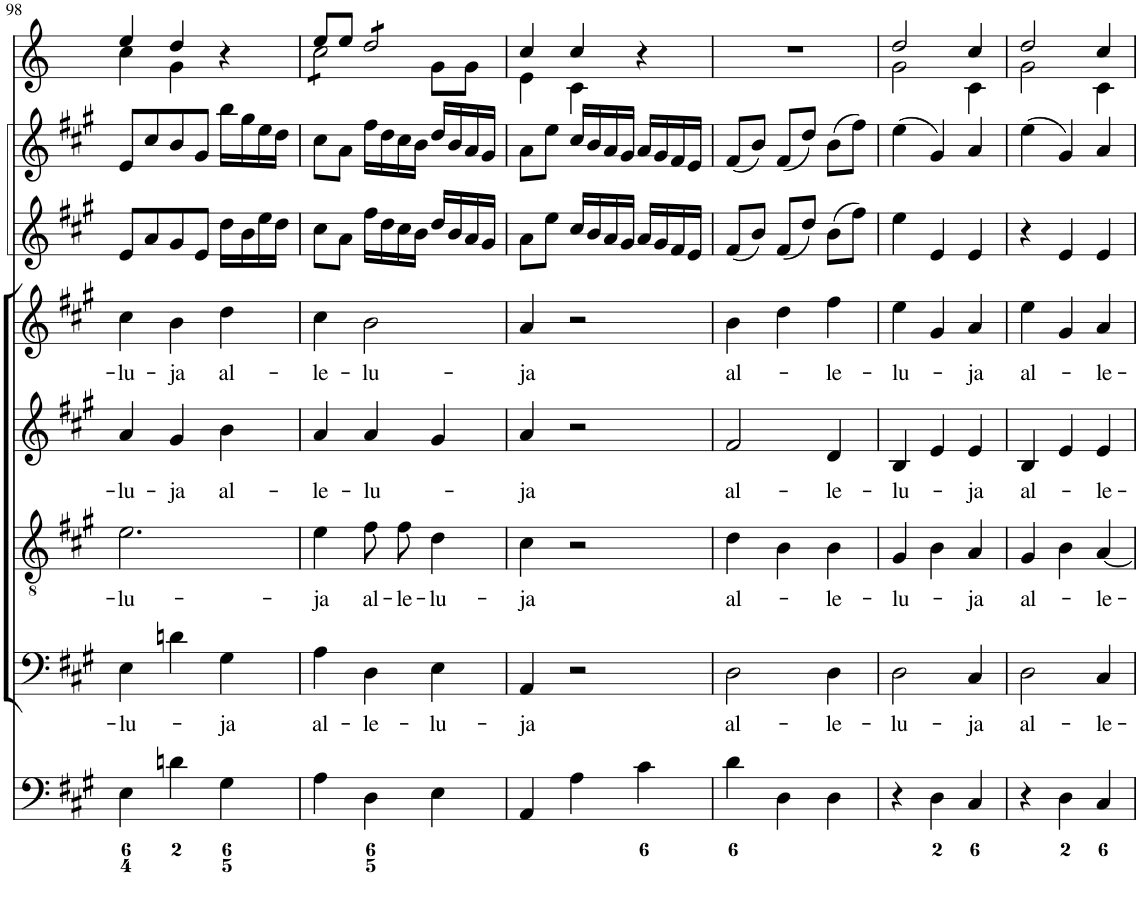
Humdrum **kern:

**kern	**kern	**text	**kern	**text	**kern	**text	**kern	**text	**kern	**kern	**kern
*part8	*part7	*part7	*part6	*part6	*part5	*part5	*part4	*part4	*part3	*part2	*part1
*staff8	*staff7	*staff7	*staff6	*staff6	*staff5	*staff5	*staff4	*staff4	*staff3	*staff2	*staff1
*I"Organ	*I"Voice	*	*I"Tenor	*	*I"Alto	*	*I"Voice	*	*I"Violin	*I"Violini	*I"Corni in A
*	*	*	*	*	*	*	*	*	*I'Vln	*I'Vln	*
!!LO:PB:g=z
*clefF4	*clefF4	*	*clefGv2	*	*clefG2	*	*clefG2	*	*clefG2	*clefG2	*clefG2
*	*	*	*	*	*	*	*	*	*	*	*Trd2c3
*k[f#c#g#]	*k[f#c#g#]	*	*k[f#c#g#]	*	*k[f#c#g#]	*	*k[f#c#g#]	*	*k[f#c#g#]	*k[f#c#g#]	*k[]
*M3/4	*M3/4	*	*M3/4	*	*M3/4	*	*M3/4	*	*M3/4	*M3/4	*M3/4
=98	=98	=98	=98	=98	=98	=98	=98	=98	=98	=98	=98
!	!	!LO:LY:b	!	!LO:LY:b	!	!LO:LY:b	!	!LO:LY:b	!	!	!
*	*	*	*	*	*	*	*	*	*	*	*^
4E\	4E\	-lu-	2.e\	-lu-	4a/	-lu-	4cc#\	-lu-	8e/L	8e/L	4ee/	4cc\
.	.	.	.	.	.	.	.	.	8a/	8cc#/	.	.
!	!	!	!	!	!	!LO:LY:b	!	!LO:LY:b	!	!	!	!
4dn\	4dn\	.	.	.	4g#/	-ja	4b\	-ja	8g#/	8b/	4dd/	4g\
.	.	.	.	.	.	.	.	.	8e/J	8g#/J	.	.
!	!	!LO:LY:b	!	!	!	!LO:LY:b	!	!LO:LY:b	!	!	!	!
4G#\	4G#\	-ja	.	.	4b\	al-	4dd\	al-	16dd\LL	16bb\LL	4r	4ryy
.	.	.	.	.	.	.	.	.	16b\	16gg#\	.	.
.	.	.	.	.	.	.	.	.	16ee\	16ee\	.	.
.	.	.	.	.	.	.	.	.	16dd\JJ	16dd\JJ	.	.
=99	=99	=99	=99	=99	=99	=99	=99	=99	=99	=99	=99	=99
!	!	!LO:LY:b	!	!LO:LY:b	!	!LO:LY:b	!	!LO:LY:b	!	!	!	!
*	*	*	*	*	*	*	*	*	*	*	*tremolo	*
4A\	4A\	al-	4e\	-ja	4a/	-le-	4cc#\	-le-	8cc#\L	8cc#\L	8ee/L	8cc\L
.	.	.	.	.	.	.	.	.	8a\J	8a\J	8ee/J	8cc\
!	!	!LO:LY:b	!	!LO:LY:b	!	!LO:LY:b	!	!LO:LY:b	!	!	!	!
4D\	4D\	-le-	8f#\L	al-	4a/	-lu-	2b\	-lu-	16ff#\LL	16ff#\LL	8dd/L	8cc\
.	.	.	.	.	.	.	.	.	16dd\	16dd\	.	.
!	!	!	!	!LO:LY:b	!	!	!	!	!	!	!	!
.	.	.	8f#\J	-le-	.	.	.	.	16cc#\	16cc#\	8dd/	8cc\J
.	.	.	.	.	.	.	.	.	16b\JJ	16b\JJ	.	.
!	!	!LO:LY:b	!	!LO:LY:b	!	!	!	!	!	!	!	!
4E\	4E\	-lu-	4d\	-lu-	4g#/	.	.	.	16dd/LL	16dd/LL	8dd/	8g\L
.	.	.	.	.	.	.	.	.	16b/	16b/	.	.
.	.	.	.	.	.	.	.	.	16a/	16a/	8dd/J	8g\J
*	*	*	*	*	*	*	*	*	*	*	*Xtremolo	*
.	.	.	.	.	.	.	.	.	16g#/JJ	16g#/JJ	.	.
=100	=100	=100	=100	=100	=100	=100	=100	=100	=100	=100	=100	=100
!	!	!LO:LY:b	!	!LO:LY:b	!	!LO:LY:b	!	!LO:LY:b	!	!	!	!
4AA/	4AA/	-ja	4c#\	-ja	4a/	-ja	4a/	-ja	8a\L	8a\L	4cc/	4e\
.	.	.	.	.	.	.	.	.	8ee\J	8ee\J	.	.
4A\	2r	.	2r	.	2r	.	2r	.	16cc#/LL	16cc#/LL	4cc/	4c\
.	.	.	.	.	.	.	.	.	16b/	16b/	.	.
.	.	.	.	.	.	.	.	.	16a/	16a/	.	.
.	.	.	.	.	.	.	.	.	16g#/JJ	16g#/JJ	.	.
4c#\	.	.	.	.	.	.	.	.	16a/LL	16a/LL	4r	4ryy
.	.	.	.	.	.	.	.	.	16g#/	16g#/	.	.
.	.	.	.	.	.	.	.	.	16f#/	16f#/	.	.
.	.	.	.	.	.	.	.	.	16e/JJ	16e/JJ	.	.
*	*	*	*	*	*	*	*	*	*	*	*v	*v
=101	=101	=101	=101	=101	=101	=101	=101	=101	=101	=101	=101
!	!	!LO:LY:b	!	!LO:LY:b	!	!LO:LY:b	!	!LO:LY:b	!	!	!
4d\	2D\	al-	4d\	al-	2f#/	al-	4b\	al-	(8f#/L	(8f#/L	2.r
.	.	.	.	.	.	.	.	.	8b/J)	8b/J)	.
4D\	.	.	4B\	.	.	.	4dd\	.	(8f#/L	(8f#/L	.
.	.	.	.	.	.	.	.	.	8dd/J)	8dd/J)	.
!	!	!LO:LY:b	!	!LO:LY:b	!	!LO:LY:b	!	!LO:LY:b	!	!	!
4D\	4D\	-le-	4B\	-le-	4d/	-le-	4ff#\	-le-	(8b\L	(8b\L	.
.	.	.	.	.	.	.	.	.	8ff#\J)	8ff#\J)	.
=102	=102	=102	=102	=102	=102	=102	=102	=102	=102	=102	=102
!	!	!LO:LY:b	!	!LO:LY:b	!	!LO:LY:b	!	!LO:LY:b	!	!	!
*	*	*	*	*	*	*	*	*	*	*	*^
4r	2D\	-lu-	4G#/	-lu-	4B/	-lu-	4ee\	-lu-	4ee\	(4ee\	2dd/	2g\
4D\	.	.	4B\	.	4e/	.	4g#/	.	4e/	4g#/)	.	.
!	!	!LO:LY:b	!	!LO:LY:b	!	!LO:LY:b	!	!LO:LY:b	!	!	!	!
4C#/	4C#/	-ja	4A/	-ja	4e/	-ja	4a/	-ja	4e/	4a/	4cc/	4c\
=103	=103	=103	=103	=103	=103	=103	=103	=103	=103	=103	=103	=103
!	!	!LO:LY:b	!	!LO:LY:b	!	!LO:LY:b	!	!LO:LY:b	!	!	!	!
4r	2D\	al-	4G#/	al-	4B/	al-	4ee\	al-	4r	(4ee\	2dd/	2g\
4D\	.	.	4B\	.	4e/	.	4g#/	.	4e/	4g#/)	.	.
!	!	!LO:LY:b	!	!LO:LY:b	!	!LO:LY:b	!	!LO:LY:b	!	!	!	!
4C#/	4C#/	-le-	[4A/	-le-	4e/	-le-	4a/	-le-	4e/	4a/	4cc/	4c\
*	*	*	*	*	*	*	*	*	*	*	*v	*v
=	=	=	=	=	=	=	=	=	=	=	=
*-	*-	*-	*-	*-	*-	*-	*-	*-	*-	*-	*-
